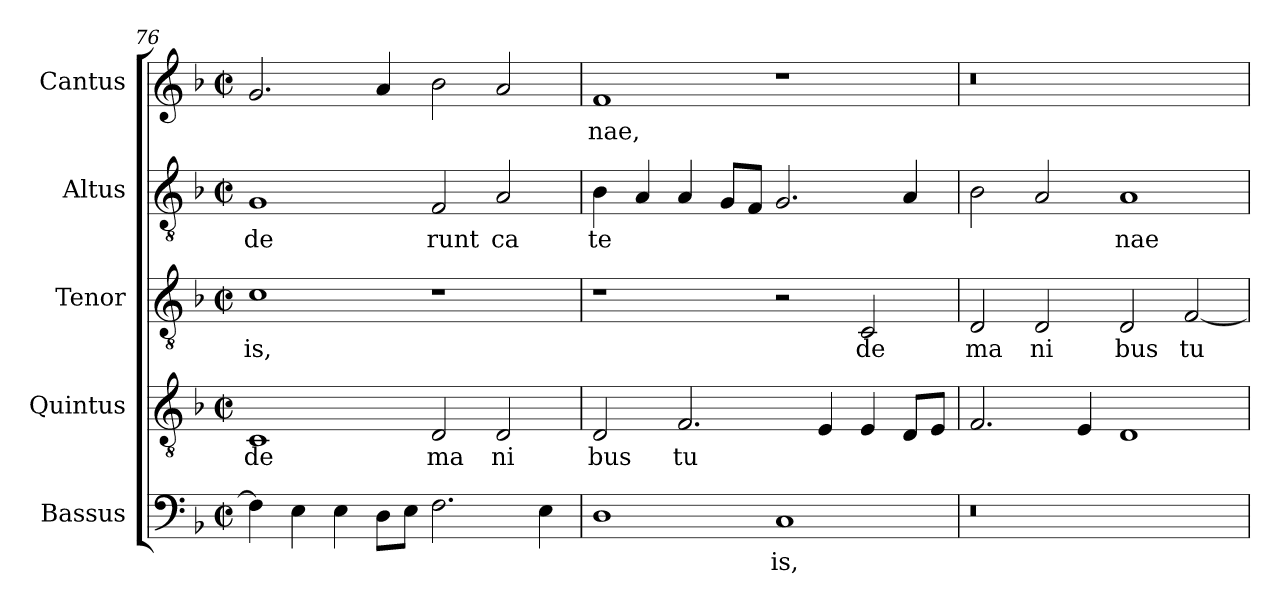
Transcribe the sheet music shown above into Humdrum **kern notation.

**kern	**text	**kern	**text	**kern	**text	**kern	**text	**kern	**text
*part5	*part5	*part4	*part4	*part3	*part3	*part2	*part2	*part1	*part1
*staff5	*staff5	*staff4	*staff4	*staff3	*staff3	*staff2	*staff2	*staff1	*staff1
*I"Bassus	*	*I"Quintus	*	*I"Tenor	*	*I"Altus	*	*I"Cantus	*
*clefF4	*	*clefGv2	*	*clefGv2	*	*clefGv2	*	*clefG2	*
*k[b-]	*	*k[b-]	*	*k[b-]	*	*k[b-]	*	*k[b-]	*
*F:	*	*F:	*	*F:	*	*F:	*	*F:	*
*M2/2	*	*M2/2	*	*M2/2	*	*M2/2	*	*M2/2	*
*met(c|)	*	*met(c|)	*	*met(c|)	*	*met(c|)	*	*met(c|)	*
=76	=76	=76	=76	=76	=76	=76	=76	=76	=76
!	!	!	!LO:LY:b:cj	!	!LO:LY:b:cj	!	!LO:LY:b:cj	!	!
4F\]	.	1C	de	1c	is,	1G	de	2.g/	.
4E\	.	.	.	.	.	.	.	.	.
4E\	.	.	.	.	.	.	.	.	.
8D\L	.	.	.	.	.	.	.	4a/	.
8E\J	.	.	.	.	.	.	.	.	.
!	!	!	!LO:LY:b:cj	!	!	!	!LO:LY:b:cj	!	!
2.F\	.	2D/	ma	1r	.	2F/	runt	2b-\	.
!	!	!	!LO:LY:b:cj	!	!	!	!LO:LY:b:cj	!	!
.	.	2D/	ni	.	.	2A/	ca	2a/	.
4E\	.	.	.	.	.	.	.	.	.
=77	=77	=77	=77	=77	=77	=77	=77	=77	=77
!	!	!	!LO:LY:b:cj	!	!	!	!LO:LY:b:cj	!	!LO:LY:b:cj
1D	.	2D/	bus	1r	.	4B-\	te	1f	-nae,
.	.	.	.	.	.	4A/	.	.	.
!	!	!	!LO:LY:b:cj	!	!	!	!	!	!
.	.	2.F/	tu	.	.	4A/	.	.	.
.	.	.	.	.	.	8G/L	.	.	.
.	.	.	.	.	.	8F/J	.	.	.
!	!LO:LY:b:cj	!	!	!	!	!	!	!	!
1C	is,	.	.	2r	.	2.G/	.	1r	.
.	.	4E/	.	.	.	.	.	.	.
!	!	!	!	!	!LO:LY:b:cj	!	!	!	!
.	.	4E/	.	2C/	de	.	.	.	.
.	.	8D/L	.	.	.	4A/	.	.	.
.	.	8E/J	.	.	.	.	.	.	.
=78	=78	=78	=78	=78	=78	=78	=78	=78	=78
!	!	!	!	!	!LO:LY:b:cj	!	!	!	!
0r	.	2.F/	.	2D/	ma	2B-\	.	0r	.
!	!	!	!	!	!LO:LY:b:cj	!	!	!	!
.	.	.	.	2D/	ni	2A/	.	.	.
.	.	4E/	.	.	.	.	.	.	.
!	!	!	!	!	!LO:LY:b:cj	!	!LO:LY:b:cj	!	!
.	.	1D	.	2D/	bus	1A	nae	.	.
!	!	!	!	!	!LO:LY:b:cj	!	!	!	!
.	.	.	.	[>2F/	tu	.	.	.	.
=	=	=	=	=	=	=	=	=	=
*-	*-	*-	*-	*-	*-	*-	*-	*-	*-
